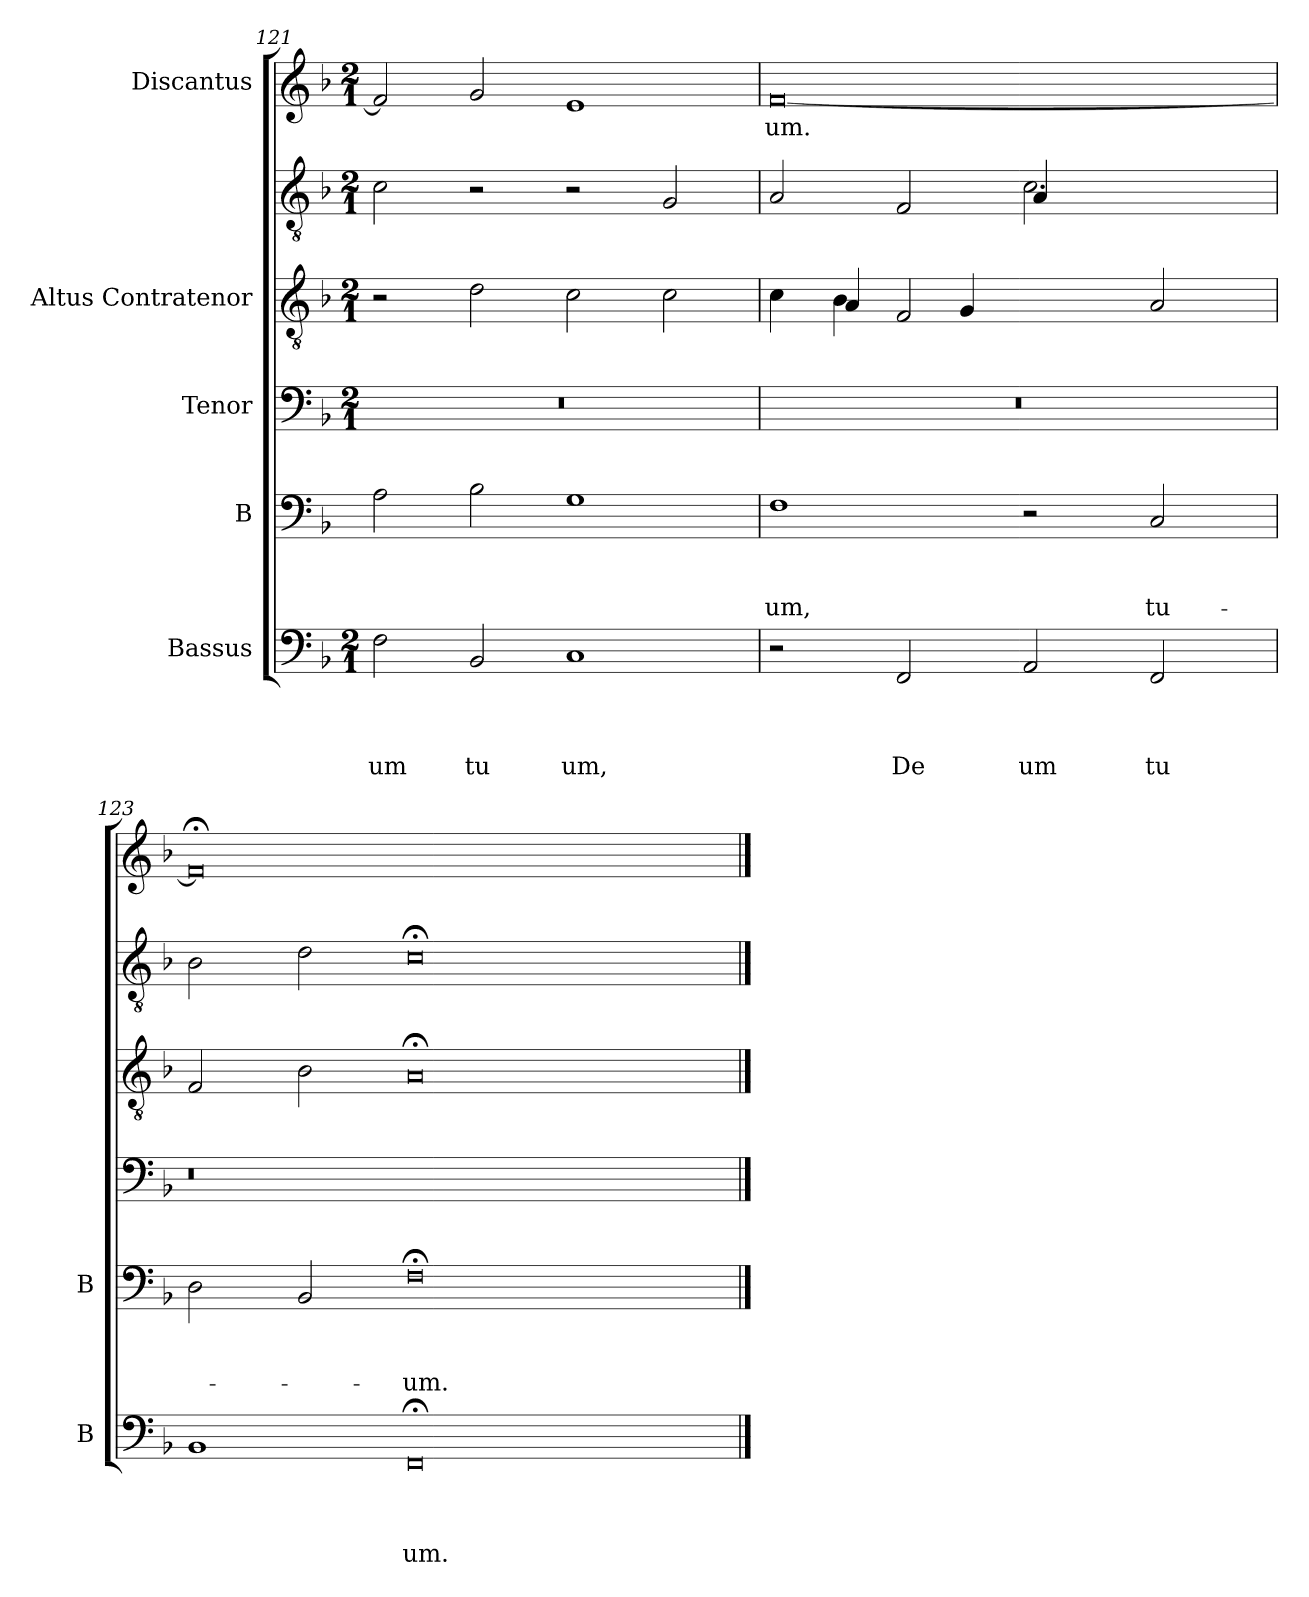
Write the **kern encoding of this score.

**kern	**text	**text	**text	**text	**kern	**text	**text	**text	**kern	**kern	**kern	**kern	**text
*part5	*part5	*part5	*part5	*part5	*part4	*part4	*part4	*part4	*part3	*part2	*part2	*part1	*part1
*staff6	*staff6	*staff6	*staff6	*staff6	*staff5	*staff5	*staff5	*staff5	*staff4	*staff3	*staff2	*staff1	*staff1
*I"Bassus	*	*	*	*	*I"B	*	*	*	*I"Tenor	*I"Altus Contratenor	*	*I"Discantus	*
*I'B	*	*	*	*	*I'B	*	*	*	*	*	*	*	*
*clefF4	*	*	*	*	*clefF4	*	*	*	*clefF4	*clefGv2	*clefGv2	*clefG2	*
*k[b-]	*	*	*	*	*k[b-]	*	*	*	*k[b-]	*k[b-]	*k[b-]	*k[b-]	*
*F:	*	*	*	*	*F:	*	*	*	*F:	*F:	*F:	*F:	*
*M2/1	*	*	*	*	*	*	*	*	*M2/1	*M2/1	*M2/1	*M2/1	*
=121	=121	=121	=121	=121	=121	=121	=121	=121	=121	=121	=121	=121	=121
!	!	!	!	!LO:LY:b	!	!	!	!	!	!	!	!	!
2F\	.	.	.	um	2A\	.	.	.	0r	2r	2c\	2f/]	.
!	!	!	!	!LO:LY:b	!	!	!	!	!	!	!	!	!
2BB-/	.	.	.	tu	2B-\	.	.	.	.	2d\	2r	2g/	.
!	!	!	!	!LO:LY:b	!	!	!	!	!	!	!	!	!
1C	.	.	.	um,	1G	.	.	.	.	2c\	2r	1e	.
.	.	.	.	.	.	.	.	.	.	2c\	2G/	.	.
=122	=122	=122	=122	=122	=122	=122	=122	=122	=122	=122	=122	=122	=122
!	!	!	!	!	!	!	!	!LO:LY:b	!	!	!	!	!LO:LY:b
*	*	*	*	*	*	*	*	*	*	*^	*^	*	*
2r	.	.	.	.	1F	.	.	-um,	0r	4c\	4ryy	2A/	1ryy	[<0f	um.
.	.	.	.	.	.	.	.	.	.	4B-\	4A/	.	.	.	.
!	!	!	!	!LO:LY:b	!	!	!	!	!	!	!	!	!	!	!
2FF/	.	.	.	De	.	.	.	.	.	2F/	4ryy	2F/	.	.	.
.	.	.	.	.	.	.	.	.	.	.	4G/	.	.	.	.
!	!	!	!	!LO:LY:b	!	!	!	!	!	!	!	!	!	!	!
2AA/	.	.	.	um	2r	.	.	.	.	2ryy	1ryy	2.c\	4A/	.	.
.	.	.	.	.	.	.	.	.	.	.	.	.	4ryy	.	.
!	!	!	!	!LO:LY:b	!	!	!	!LO:LY:b	!	!	!	!	!	!	!
2FF/	.	.	.	tu	2C/	.	.	tu-	.	2A/	.	.	2ryy	.	.
.	.	.	.	.	.	.	.	.	.	.	.	4ryy	.	.	.
*	*	*	*	*	*	*	*	*	*	*v	*v	*	*	*	*
*	*	*	*	*	*	*	*	*	*	*	*v	*v	*	*
=123	=123	=123	=123	=123	=123	=123	=123	=123	=123	=123	=123	=123	=123
1BB-	.	.	.	.	2D\	.	.	.	0r	2F/	2B-\	0f;]	.
.	.	.	.	.	2BB-/	.	.	.	.	2B-\	2d\	.	.
!	!	!	!	!LO:LY:b	!	!	!	!LO:LY:b	!	!	!	!	!
0FF;	.	.	.	um.	0F;<	.	.	-um.	.	0A;	0c;<	.	.
.	.	.	.	.	.	.	.	.	1ryy	.	.	1ryy	.
==	==	==	==	==	==	==	==	==	==	==	==	==	==
*-	*-	*-	*-	*-	*-	*-	*-	*-	*-	*-	*-	*-	*-
